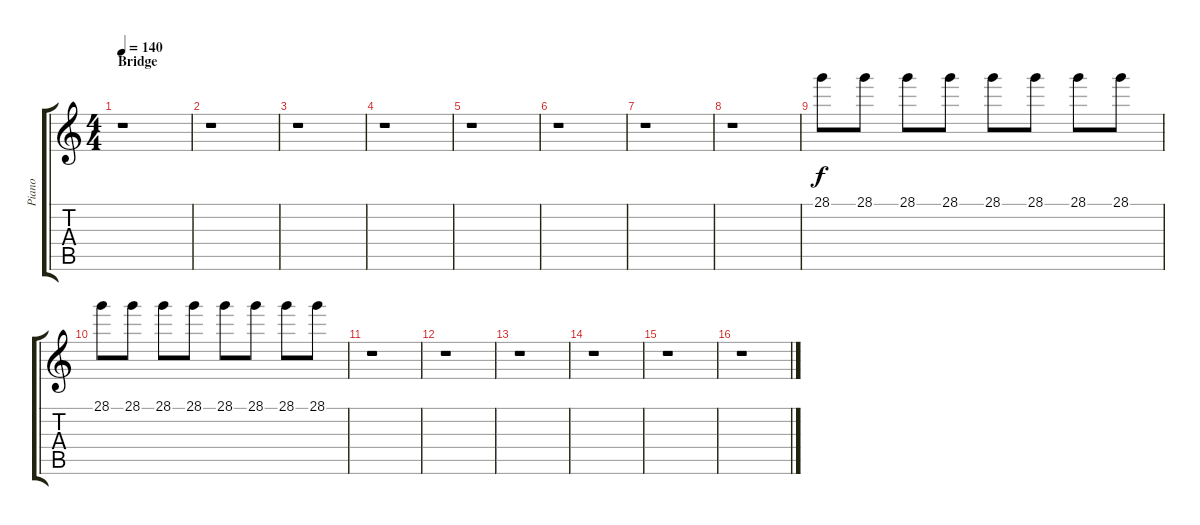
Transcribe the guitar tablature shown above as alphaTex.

\track ("Piano" "Piano") {instrument acousticgrandpiano}
\staff {score tabs}
\tuning (Eb4 Bb3 Gb3 Db3 Ab2 Eb2) {hide}
\ts (4 4)
\section ("" "Bridge")
\tempo 140
\clef g2
\ks c
r.1{dy f} |
r.1 |
r.1 |
r.1 |
r.1 |
r.1 |
r.1 |
r.1 |
28.1.8 28.1.8 28.1.8 28.1.8 28.1.8 28.1.8 28.1.8 28.1.8 |
28.1.8 28.1.8 28.1.8 28.1.8 28.1.8 28.1.8 28.1.8 28.1.8 |
r.1 |
r.1 |
r.1 |
r.1 |
r.1 |
r.1
